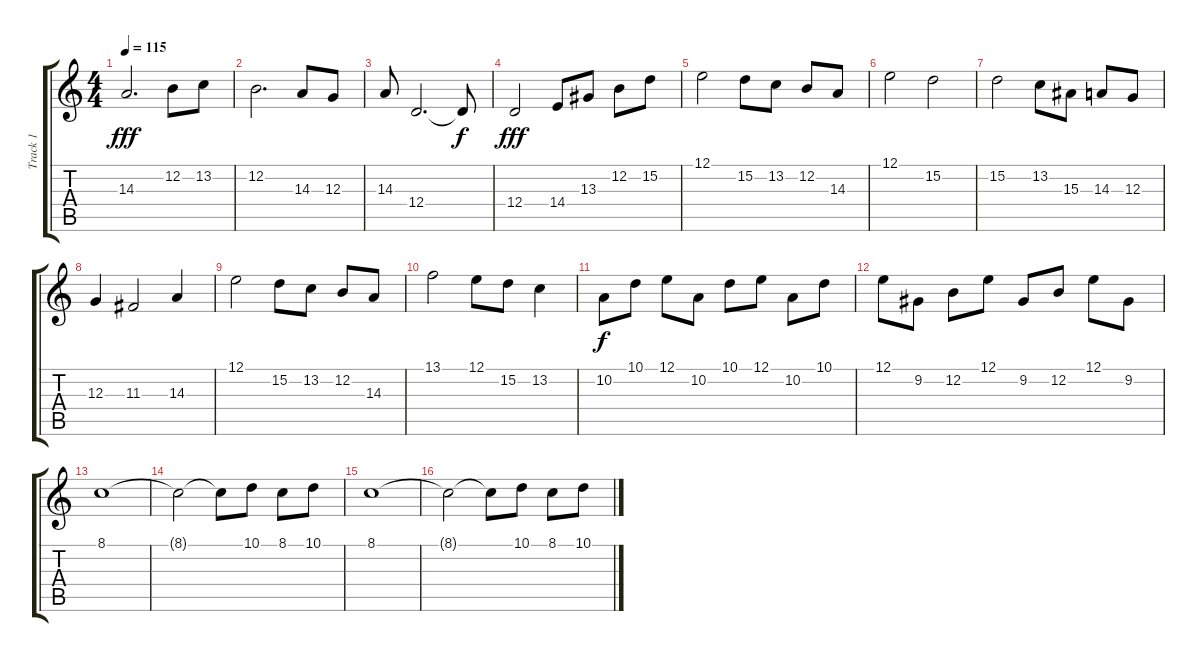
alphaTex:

\track ("Track 1" "Track 1") {instrument tremolostrings}
\staff {score tabs}
\tuning (E4 B3 G3 D3 A2 E2) {hide}
\ts (4 4)
\tempo 115
\clef g2
\ks c
14.3.2{d dy fff} 12.2.8 13.2.8 |
12.2.2{d} 14.3.8 12.3.8 |
14.3.8 12.4.2{d} 12.4{t}.8{dy f} |
12.4.2{dy fff} 14.4.8 13.3.8 12.2.8 15.2.8 |
12.1.2 15.2.8 13.2.8 12.2.8 14.3.8 |
12.1.2 15.2.2 |
15.2.2 13.2.8 15.3.8 14.3.8 12.3.8 |
12.3.4 11.3.2 14.3.4 |
12.1.2 15.2.8 13.2.8 12.2.8 14.3.8 |
13.1.2 12.1.8 15.2.8 13.2.4 |
10.2.8{dy f} 10.1.8 12.1.8 10.2.8 10.1.8 12.1.8 10.2.8 10.1.8 |
12.1.8 9.2.8 12.2.8 12.1.8 9.2.8 12.2.8 12.1.8 9.2.8 |
8.1.1 |
8.1{t}.2 8.1{t}.8 10.1.8 8.1.8 10.1.8 |
8.1.1 |
8.1{t}.2 8.1{t}.8 10.1.8 8.1.8 10.1.8
